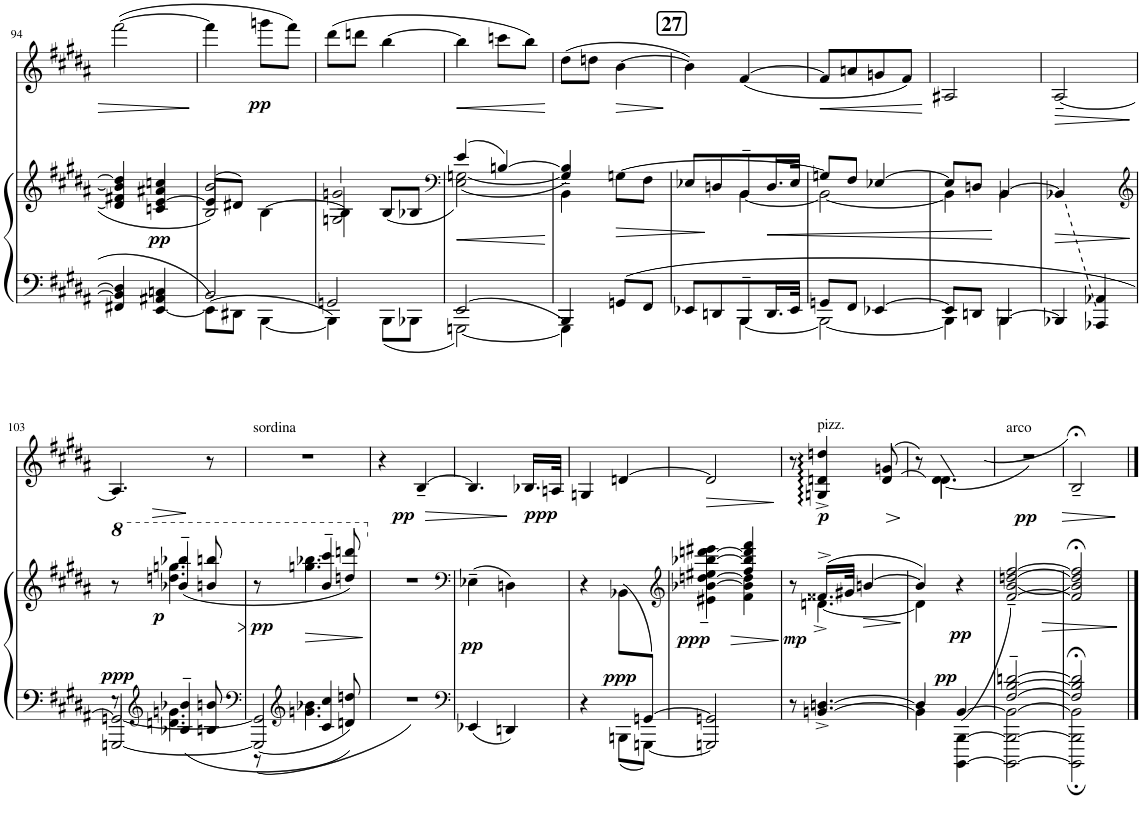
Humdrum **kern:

**kern	**kern	**dynam	**kern	**dynam
*part2	*part2	*part2	*part1	*part1
*staff3	*staff2	*staff2/3	*staff1	*staff1
*I"Piano	*	*	*I"Violin	*
*	*	*	*I'Vln	*
!!LO:PB:g=z
*clefF4	*clefF4	*	*clefG2	*
*k[f#c#g#d#a#]	*k[f#c#g#d#a#]	*	*k[f#c#g#d#a#]	*
*M4/8	*M4/8	*	*M4/8	*
=94	=94	=94	=94	=94
4FF#X/ 4BB/] 4D/]	4d/] 4f#X/ 4b/] 4dd/]	.	([2fff#\	.
!	!	!LO:DY:b	!	!
[<4EE/ 4AA#X/ 4Cn/	4cn/ [4e/ 4a#X/ 4ccn/	pp	.	.
=95	=95	=95	=95	=95
*^	*^	*	*	*
8EE\L]	2BB/	(8e/L]	2B/ 2b/	.	4fff#\]	.
8DD#X\J	.	8d#X/J)	.	.	.	.
!	!	!	!	!	!	!LO:DY:b
[4BBB\	.	[>4B\	.	.	8gggn\L	pp
.	.	.	.	.	8fff#\J)	.
=96	=96	=96	=96	=96	=96	=96
4BBB\]	2GGn/	4B\]	2Gn/ 2gn/	.	(8ddd#\L	.
.	.	.	.	.	8dddn\J	.
8BBB\L	.	(<8B/L	.	.	[4bb\	.
8BBB-X\J	.	8B-X/J	.	.	.	.
=97	=97	=97	=97	=97	=97	=97
*	*	*clefF4	*	*	*	*
!	!	!	!	!LO:HP:b	!	!LO:HP:b
2EE/	[<2GGGn\	(4e/	(2E\ [2Gn\)	<	4bb\]	<
.	.	[4Bn/)	.	.	8cccn\L	.
.	.	.	.	.	8bb\J)	.
*v	*v	*	*	*	*	*
*	*v	*v	*	*	*
.	.	.	.	[
=98	=98	=98	=98	=98
*^	*^	*	*	*
4GGG\]	4BBB/	4G/]~< 4B/]~<)	4BB\	.	(8dd#\L	.
.	.	.	.	.	8ddn\J	.
!	!	!	!	!LO:HP:b	!	!LO:HP:b
8GGn/L	4ryy	[>8Gn\L	4ryy	>	[4b\	>
8FF#/J	.	8F#\J	.	.	.	.
*v	*v	*	*	*	*	*
*	*v	*v	*	*	*
.	.	.	.	]
!!LO:REH:place=s1:a:B:cj:fs=14:t=27
=99	=99	=99	=99	=99
*^	*^	*	*	*
8EE-X/L	4ryy	8E-X/L	4ryy	.	4b\])	.
8DDn/	.	8Dn/	.	[	.	.
[<8BBB~/	4BBB\	[<8BB~/	4BB\	.	([>4f#/	.
!	!	!	!	!LO:HP:b	!	!
16.DD/L	.	16.D/L	.	<	.	.
32EE-/JJk	.	32E-/JJk	.	.	.	.
=100	=100	=100	=100	=100	=100	=100
!	!	!	!	!	!	!LO:HP:b
8GGn/L	2BBB\_	8Gn/L]	2BB\_	.	8f#/L]	<
8FF#/J	.	8F#/J	.	.	8an/	.
[4EE-X/	.	[4E-X/	.	.	8gn/	.
.	.	.	.	.	8f#/J)	.
*v	*v	*	*	*	*	*
*	*v	*v	*	*	*
.	.	.	.	[
=101	=101	=101	=101	=101
*^	*^	*	*	*
8EE-/L]	4BBB\]	8E-/L]	4BB\]	.	2A#X/	.
8DDn/J	.	8Dn/J	.	.	.	.
[4BBB-X/	4BBB-X\	[4BB-X/	4BB-X\	]	.	.
=102	=102	=102	=102	=102	=102	=102
!	!	!	!	!	!	!LO:HP:b
*	*	*v	*v	*	*	*
4ryy	4BBB-X/]	4BB-X/]	.	[2A#~/	>
!	!	!	!LO:HP:b=2	!	!
4AA-X/	4AAA-X/	4ryy	>	.	.
*v	*v	*	*	*	*
.	.	[	.	]
!!LO:LB:g=z
=103	=103	=103	=103	=103
*	*clefG2	*	*	*
*^	*	*	*	*
*	*^	*	*	*	*
*	*	*^	*	*	*	*
*	*	*	*	*8va	*	*	*
*	*	*	*	*^	*	*	*
!	!	!	!	!	!	!LO:DY:a=2	!	!LO:HP:b
[<2GGGn/	8r	8ryy	[<2GGn/	8r	8ryy	ppp	4.A#/]	>
*clefG2	*	*	*	*	*	*	*	*
!	!	!	!	!	!	!LO:HP:b	!	!
!	!	!	!	!	!	!LO:DY:n=1:b	!	!
.	4.dn\ 4.gn\	4B-X/~ 4b-X/~	.	4.dddn\ 4.gggn\	(4bb-X/~ 4bbb-X/~	> p	.	.
.	.	8Bn/ 8bn/	.	.	8bbn/ 8bbbn/	.	8r	.
*v	*v	*v	*v	*	*	*	*	*
*	*v	*v	*	*	*
.	.	]	.	]
=104	=104	=104	=104	=104
*clefF4	*	*	*	*
*^	*^	*	*	*
*	*^	*	*	*	*	*
!	!	!	!	!	!	!LO:TX:a:t=sordina	!
!	!	!	!	!	!LO:DY:b	!	!
2GGG/] 2GG/]	8r	8ryy	8r	8ryy	pp	2r	.
*clefG2	*	*	*	*	*	*	*
!	!	!	!	!	!LO:HP:b	!	!
.	4.gn\ 4.b-X\	4c#/ 4cc#/	4.gggn\ 4.bbb-X\	4bb/~ 4cccc#/~	>	.	.
.	.	8dn/ 8ddn/	.	8dddn/ 8ddddn/)	.	.	.
*v	*v	*v	*	*	*	*	*
*	*v	*v	*	*	*
.	.	]	.	.
=105	=105	=105	=105	=105
*	*X8va	*	*	*
2r	2r	.	4r	.
!	!	!	!	!LO:HP:b
!	!	!	!	!LO:DY:n=1:b
.	.	.	[>4B~/	> pp
.	.	.	.	]
=106	=106	=106	=106	=106
*clefF4	*clefF4	*	*	*
!	!	!LO:DY:b	!	!
4EE-X/	(4E-X~\	pp	4.B/]	.
4DDn/	4Dn\)	.	.	.
!	!	!	!	!LO:DY:b
.	.	.	16.B-X/LL	ppp
.	.	.	32An/JJk	.
=107	=107	=107	=107	=107
*^	*	*	*	*
!	!	!	!LO:DY:b	!	!
4.ryy	4r	4r	ppp	4Gn/	.
.	8BBBn\L	(8BB-X\L	.	[>4dn/	.
[>8GGn/J)	[<8GGGn\J	8ryy	.	.	.
=108	=108	=108	=108	=108	=108
*	*	*clefG2	*	*	*
*	*	*^	*	*	*
!	!	!	!	!LO:DY:b	!	!LO:HP:b
2GGn/]	2GGGn/]	4ee#X\ [>4bb-X\ [>4dddn\ 4eee#X\	4e#X\~< [>4b-X\~< [>4ddn\~<	ppp	2d/]	>
!	!	!	!	!LO:HP:b	!	!
.	.	4ff#/ 4bb-/] 4ddd/] 4fff#/	4f#\ 4b-\] 4dd\]	>	.	.
*v	*v	*	*	*	*	*
*	*v	*v	*	*	*
.	.	]	.	]
=109	=109	=109	=109	=109
*	*^	*	*	*
!	!	!	!LO:DY:b	!	!
8r	8r	8ryy	mp	8r	.
!	!	!	!	!LO:TX:a:t=pizz.	!
!	!	!	!LO:HP:b	!	!LO:HP:b
!	!	!	!	!	!LO:DY:n=1:b
[>4.BBn/^ [4.Dn/^	(16.f##X^/LL	[4.dn^\	>	4Gn/:^ 4dn/:^ 4ddn/:^	> p
.	32g#X/JJk	.	.	.	.
.	[4bn/	.	.	.	.
.	.	.	.	(>(>8d/ 8gn/	.
*	*v	*v	*	*	*
.	.	]	.	]
=110	=110	=110	=110	=110
*^	*^	*	*^	*
*	*^	*	*	*	*	*	*
!	!	!	!	!	!LO:DY:a=2	!	!	!
4D/]	4ryy	4BB\]	4b/])	4d\]	pp	8r))	8ryy	.
.	.	.	.	.	.	(<(<4.d#\	4.d#\	.
!	!	!	!	!	!LO:DY:b	!	!	!
[>4BBBB\ [>4BBB\	([4BB/	4ryy	4r	4ryy	pp	.	.	.
*	*	*	*	*	*	*v	*v	*
=111	=111	=111	=111	=111	=111	=111	=111
!	!	!	!	!	!	!LO:TX:a:t=arco	!
!	!	!	!	!	!	!	!LO:DY:b
*	*v	*v	*	*	*	*	*
*	*	*v	*v	*	*	*
2BBBB\_ 2BBB\_ 2BB\_	[2F#/~ [2B/~ [2dn/~	[>2f#/~ [2b/~ [2ddn/~ [2ff#/~)	.	2r))	pp
=112	=112	=112	=112	=112	=112
!	!	!	!	!	!LO:HP:b
2BBBB\];< 2BBB\];< 2BB\];<	2F#/]; 2B/]; 2d/];	2f#/];< 2b/];< 2dd/];< 2ff#/];<	.	2B;<~/	>
*v	*v	*	*	*	*
.	.	]	.	]
==	==	==	==	==
*-	*-	*-	*-	*-
